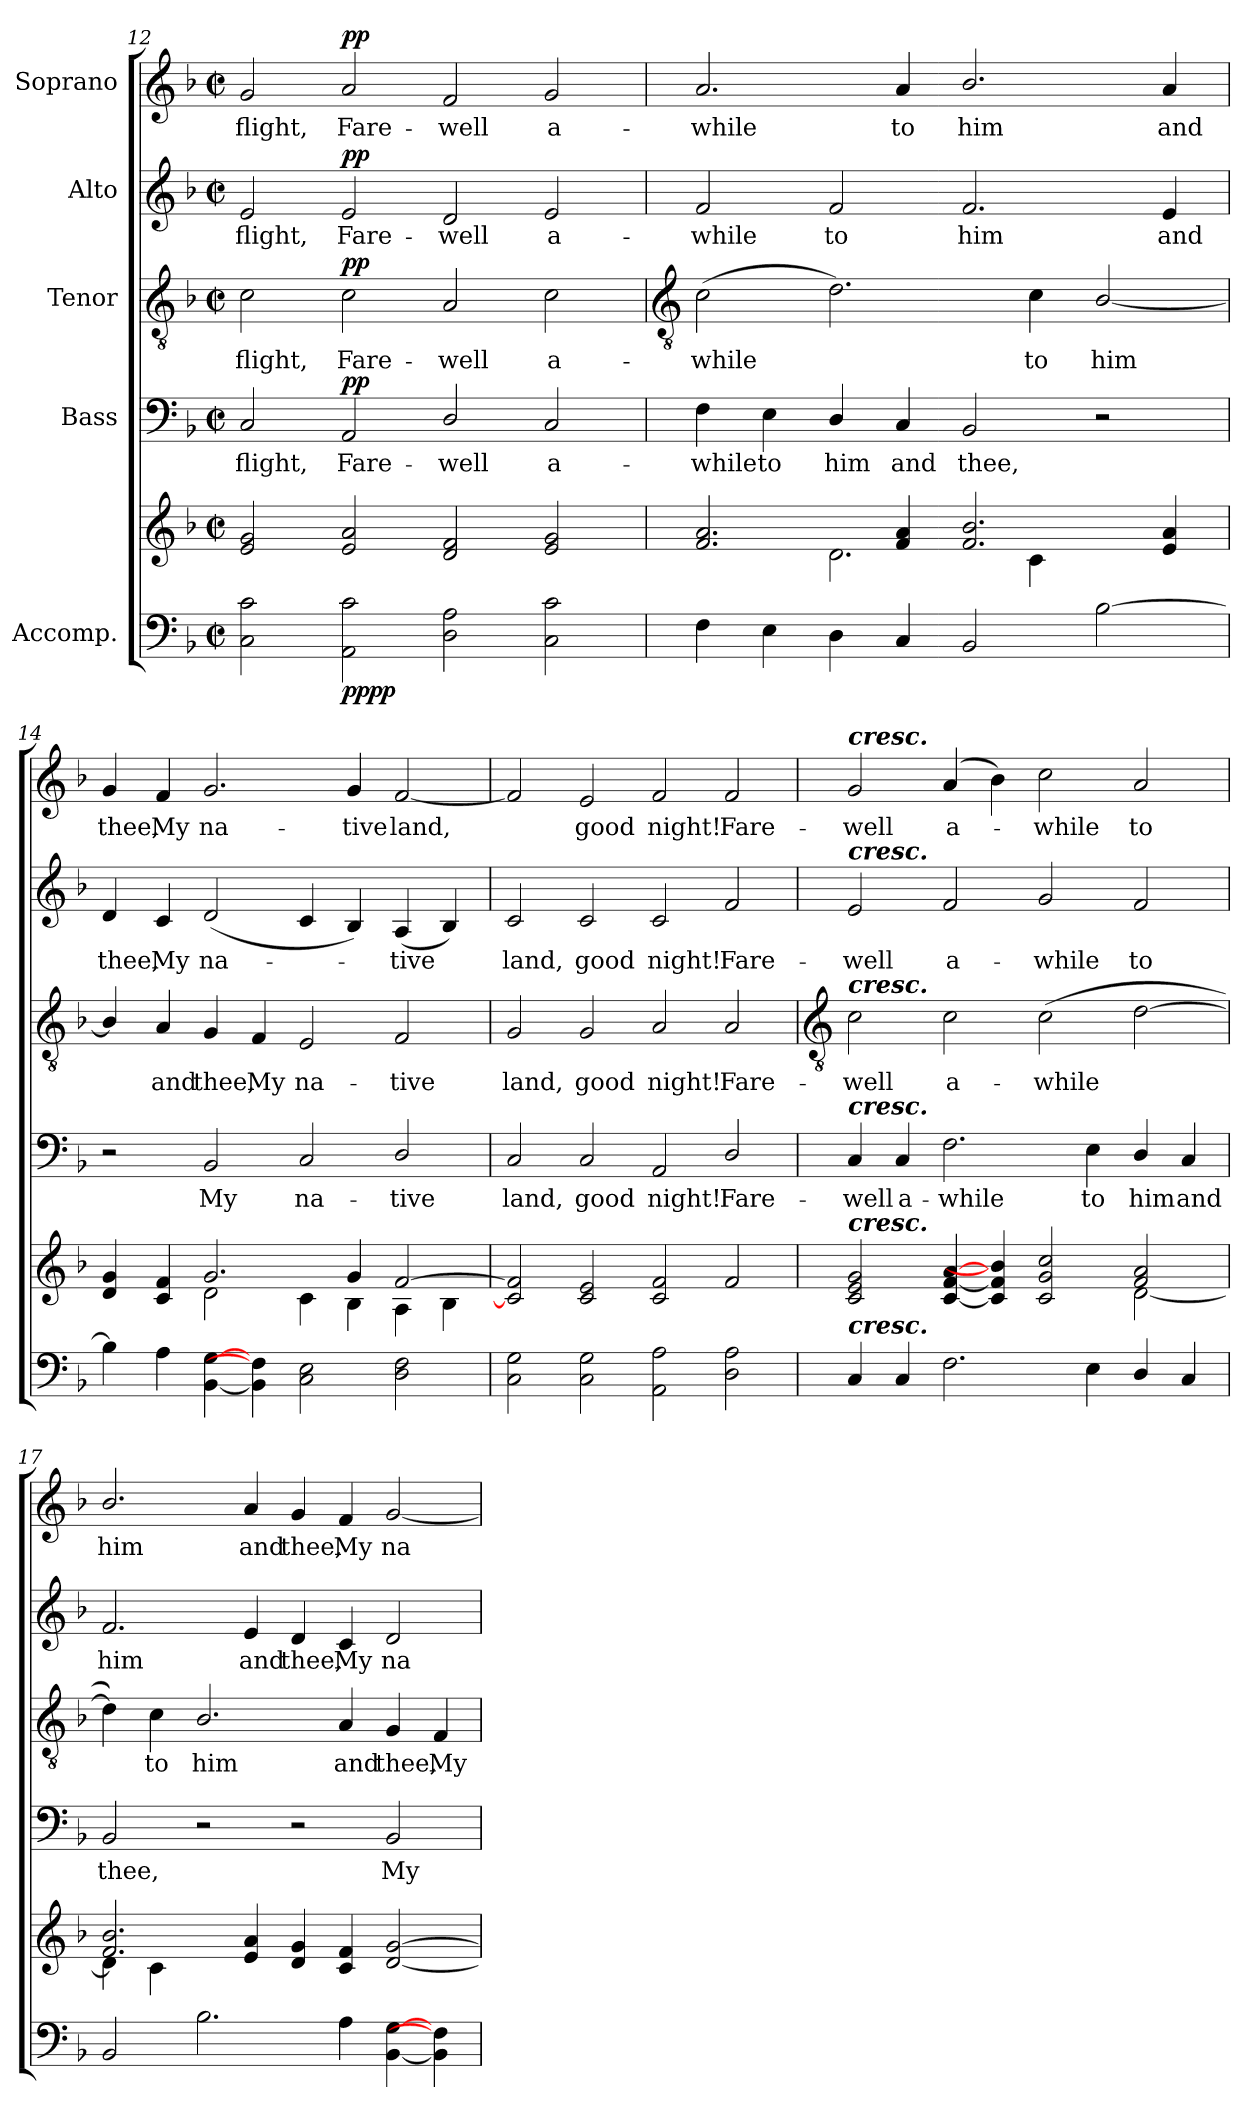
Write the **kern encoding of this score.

**kern	**kern	**dynam	**kern	**text	**dynam	**kern	**text	**dynam	**kern	**text	**dynam	**kern	**text	**dynam
*part5	*part5	*part5	*part4	*part4	*part4	*part3	*part3	*part3	*part2	*part2	*part2	*part1	*part1	*part1
*staff6	*staff5	*staff5/6	*staff4	*staff4	*staff4	*staff3	*staff3	*staff3	*staff2	*staff2	*staff2	*staff1	*staff1	*staff1
*I"Accomp.	*	*	*I"Bass	*	*	*I"Tenor	*	*	*I"Alto	*	*	*I"Soprano	*	*
*clefF4	*clefG2	*	*clefF4	*	*	*clefGv2	*	*	*clefG2	*	*	*clefG2	*	*
*k[b-]	*k[b-]	*	*k[b-]	*	*	*k[b-]	*	*	*k[b-]	*	*	*k[b-]	*	*
*F:	*F:	*	*F:	*	*	*F:	*	*	*F:	*	*	*F:	*	*
*M4/2	*M4/2	*	*M4/2	*	*	*M4/2	*	*	*M4/2	*	*	*M4/2	*	*
*met(c|)	*met(c|)	*	*met(c|)	*	*	*met(c|)	*	*	*met(c|)	*	*	*met(c|)	*	*
=12	=12	=12	=12	=12	=12	=12	=12	=12	=12	=12	=12	=12	=12	=12
*	*^	*	*	*	*	*	*	*	*	*	*	*	*	*
!	!	!	!	!	!LO:LY:b	!	!	!LO:LY:b	!	!	!LO:LY:b	!	!	!LO:LY:b	!
2C 2c	2e/ 2g/	0ryy	.	2C	flight,	.	2c	flight,	.	2e	flight,	.	2g	flight,	.
!	!	!	!LO:DY:b=2	!	!LO:LY:b	!	!	!LO:LY:b	!	!	!LO:LY:b	!	!	!LO:LY:b	!
!	!	!	!LO:DY:n=1:b	!	!	!LO:DY:b	!	!	!LO:DY:b	!	!	!LO:DY:b	!	!	!LO:DY:b
2AA 2c	2e/ 2a/	.	pp pp	2AA	Fare-	pp	2c	Fare-	pp	2e	Fare-	pp	2a	Fare-	pp
!	!	!	!	!	!LO:LY:b	!	!	!LO:LY:b	!	!	!LO:LY:b	!	!	!LO:LY:b	!
2D\ 2A\	2d/ 2f/	.	.	2D/	-well	.	2A	-well	.	2d	-well	.	2f	-well	.
!	!	!	!	!	!LO:LY:b	!	!	!LO:LY:b	!	!	!LO:LY:b	!	!	!LO:LY:b	!
2C 2c	2e/ 2g/	.	.	2C	a-	.	2c	a-	.	2e	a-	.	2g	a-	.
!!LO:LB:g=z
=13	=13	=13	=13	=13	=13	=13	=13	=13	=13	=13	=13	=13	=13	=13	=13
*	*	*	*	*	*	*	*clefGv2	*	*	*	*	*	*	*	*
!	!	!	!	!	!LO:LY:b	!	!	!LO:LY:b	!	!	!LO:LY:b	!	!	!LO:LY:b	!
4F	2.f/ 2.a/	2ryy	.	4F	-while	.	(>2c	-while	.	2f	-while	.	2.a	-while	.
!	!	!	!	!	!LO:LY:b	!	!	!	!	!	!	!	!	!	!
4E	.	.	.	4E	to	.	.	.	.	.	.	.	.	.	.
!	!	!	!	!	!LO:LY:b	!	!	!	!	!	!LO:LY:b	!	!	!	!
4D\	.	2.d\	.	4D/	him	.	2.d)	.	.	2f	to	.	.	.	.
!	!	!	!	!	!LO:LY:b	!	!	!	!	!	!	!	!	!LO:LY:b	!
4C	4f/ 4a/	.	.	4C	and	.	.	.	.	.	.	.	4a	to	.
!	!	!	!	!	!LO:LY:b	!	!	!	!	!	!LO:LY:b	!	!	!LO:LY:b	!
2BB-	2.f/ 2.b-/	.	.	2BB-	thee,	.	.	.	.	2.f	him	.	2.b-/	him	.
!	!	!	!	!	!	!	!	!LO:LY:b	!	!	!	!	!	!	!
.	.	4c\	.	.	.	.	4c	to	.	.	.	.	.	.	.
!	!	!	!	!	!	!	!	!LO:LY:b	!	!	!	!	!	!	!
[2B-	.	2ryy	.	2r	.	.	[2B-/	him	.	.	.	.	.	.	.
!	!	!	!	!	!	!	!	!	!	!	!LO:LY:b	!	!	!LO:LY:b	!
.	4e/ 4a/	.	.	.	.	.	.	.	.	4e	and	.	4a	and	.
=14	=14	=14	=14	=14	=14	=14	=14	=14	=14	=14	=14	=14	=14	=14	=14
!	!	!	!	!	!	!	!	!	!	!	!LO:LY:b	!	!	!LO:LY:b	!
4B-]	4d/ 4g/	2ryy	.	2r	.	.	4B-/]	.	.	4d	thee,	.	4g	thee,	.
!	!	!	!	!	!	!	!	!LO:LY:b	!	!	!LO:LY:b	!	!	!LO:LY:b	!
4A	4c/ 4f/	.	.	.	.	.	4A	and	.	4c	My	.	4f	My	.
!	!	!	!	!	!LO:LY:b	!	!	!LO:LY:b	!	!	!LO:LY:b	!	!	!LO:LY:b	!
[4BB- [4G	2.g/	2d\	.	2BB-	My	.	4G	thee,	.	(<2d	na-	.	2.g	na-	.
!	!	!	!	!	!	!	!	!LO:LY:b	!	!	!	!	!	!	!
4BB-] 4F]	.	.	.	.	.	.	4F	My	.	.	.	.	.	.	.
!	!	!	!	!	!LO:LY:b	!	!	!LO:LY:b	!	!	!	!	!	!	!
2C 2E	.	4c\	.	2C	na-	.	2E	na-	.	4c	.	.	.	.	.
!	!	!	!	!	!	!	!	!	!	!	!	!	!	!LO:LY:b	!
.	4g/	4B-\	.	.	.	.	.	.	.	4B-)	.	.	4g	-tive	.
!	!	!	!	!	!LO:LY:b	!	!	!LO:LY:b	!	!	!LO:LY:b	!	!	!LO:LY:b	!
2D\ 2F\	[2f/	4A\	.	2D/	-tive	.	2F	-tive	.	(<4A	tive	.	[2f	land,	.
.	.	4B-\	.	.	.	.	.	.	.	4B-)	.	.	.	.	.
=15	=15	=15	=15	=15	=15	=15	=15	=15	=15	=15	=15	=15	=15	=15	=15
!	!	!	!	!	!LO:LY:b	!	!	!LO:LY:b	!	!	!LO:LY:b	!	!	!	!
2C 2G	2c/] 2f/]	0ryy	.	2C	land,	.	2G	land,	.	2c	land,	.	2f]	.	.
!	!	!	!	!	!LO:LY:b	!	!	!LO:LY:b	!	!	!LO:LY:b	!	!	!LO:LY:b	!
2C 2G	2c/ 2e/	.	.	2C	good	.	2G	good	.	2c	good	.	2e	good	.
!	!	!	!	!	!LO:LY:b	!	!	!LO:LY:b	!	!	!LO:LY:b	!	!	!LO:LY:b	!
2AA 2A	2c/ 2f/	.	.	2AA	night!	.	2A	night!	.	2c	night!	.	2f	night!	.
!	!	!	!	!	!LO:LY:b	!	!	!LO:LY:b	!	!	!LO:LY:b	!	!	!LO:LY:b	!
2D\ 2A\	2f/	.	.	2D/	Fare-	.	2A	Fare-	.	2f	Fare-	.	2f	Fare-	.
!!LO:LB:g=z
=16	=16	=16	=16	=16	=16	=16	=16	=16	=16	=16	=16	=16	=16	=16	=16
*	*	*	*	*	*	*	*clefGv2	*	*	*	*	*	*	*	*
!	!	!	!	!	!	!	!	!	!	!	!	!	!LO:TX:a:Bi:t=cresc.	!	!
!	!	!	!	!	!	!	!	!	!	!LO:TX:a:Bi:t=cresc.	!	!	!	!	!
!	!	!	!	!	!	!	!LO:TX:a:Bi:t=cresc.	!	!	!	!	!	!	!	!
!	!	!	!	!LO:TX:a:Bi:t=cresc.	!	!	!	!	!	!	!	!	!	!	!
!	!LO:TX:a:Bi:t=cresc.	!	!	!	!	!	!	!	!	!	!	!	!	!	!
!LO:TX:a:Bi:t=cresc.	!	!	!	!	!	!	!	!	!	!	!	!	!	!	!
!	!	!	!	!	!LO:LY:b	!	!	!LO:LY:b	!	!	!LO:LY:b	!	!	!LO:LY:b	!
4C	2c/ 2e/ 2g/	2ryy	.	4C	-well	.	2c	-well	.	2e	-well	.	2g	-well	.
!	!	!	!	!	!LO:LY:b	!	!	!	!	!	!	!	!	!	!
4C	.	.	.	4C	a-	.	.	.	.	.	.	.	.	.	.
!	!	!	!	!	!LO:LY:b	!	!	!LO:LY:b	!	!	!LO:LY:b	!	!	!LO:LY:b	!
2.F	[4c/ [4f/ [4a/	2ryy	.	2.F	-while	.	2c	a-	.	2f	a-	.	(<4a	a-	.
.	4c/] 4f/] 4b-/]	.	.	.	.	.	.	.	.	.	.	.	4b-)	.	.
!	!	!	!	!	!	!	!	!LO:LY:b	!	!	!LO:LY:b	!	!	!LO:LY:b	!
.	2c/ 2g/ 2cc/	2ryy	.	.	.	.	(>2c	-while	.	2g	-while	.	2cc	while	.
!	!	!	!	!	!LO:LY:b	!	!	!	!	!	!	!	!	!	!
4E	.	.	.	4E	to	.	.	.	.	.	.	.	.	.	.
!	!	!	!	!	!LO:LY:b	!	!	!	!	!	!LO:LY:b	!	!	!LO:LY:b	!
4D/	2f/ 2a/	[2d\	.	4D/	him	.	[2d	.	.	2f	to	.	2a	to	.
!	!	!	!	!	!LO:LY:b	!	!	!	!	!	!	!	!	!	!
4C	.	.	.	4C	and	.	.	.	.	.	.	.	.	.	.
=17	=17	=17	=17	=17	=17	=17	=17	=17	=17	=17	=17	=17	=17	=17	=17
!	!	!	!	!	!LO:LY:b	!	!	!	!	!	!LO:LY:b	!	!	!LO:LY:b	!
2BB-	2.f/ 2.b-/	4d\]	.	2BB-	thee,	.	4d])	.	.	2.f	him	.	2.b-/	him	.
!	!	!	!	!	!	!	!	!LO:LY:b	!	!	!	!	!	!	!
.	.	4c\	.	.	.	.	4c	to	.	.	.	.	.	.	.
!	!	!	!	!	!	!	!	!LO:LY:b	!	!	!	!	!	!	!
2.B-	.	2ryy	.	2r	.	.	2.B-/	him	.	.	.	.	.	.	.
!	!	!	!	!	!	!	!	!	!	!	!LO:LY:b	!	!	!LO:LY:b	!
.	4e/ 4a/	.	.	.	.	.	.	.	.	4e	and	.	4a	and	.
!	!	!	!	!	!	!	!	!	!	!	!LO:LY:b	!	!	!LO:LY:b	!
.	4d/ 4g/	2ryy	.	2r	.	.	.	.	.	4d	thee,	.	4g	thee,	.
!	!	!	!	!	!	!	!	!LO:LY:b	!	!	!LO:LY:b	!	!	!LO:LY:b	!
4A	4c/ 4f/	.	.	.	.	.	4A	and	.	4c	My	.	4f	My	.
!	!	!	!	!	!LO:LY:b	!	!	!LO:LY:b	!	!	!LO:LY:b	!	!	!LO:LY:b	!
[4BB- [4G	[2d/ [2g/	2ryy	.	2BB-	My	.	4G	thee,	.	2d	na-	.	[2g	na-	.
!	!	!	!	!	!	!	!	!LO:LY:b	!	!	!	!	!	!	!
4BB-] 4F]	.	.	.	.	.	.	4F	My	.	.	.	.	.	.	.
*	*v	*v	*	*	*	*	*	*	*	*	*	*	*	*	*
=	=	=	=	=	=	=	=	=	=	=	=	=	=	=
*-	*-	*-	*-	*-	*-	*-	*-	*-	*-	*-	*-	*-	*-	*-
